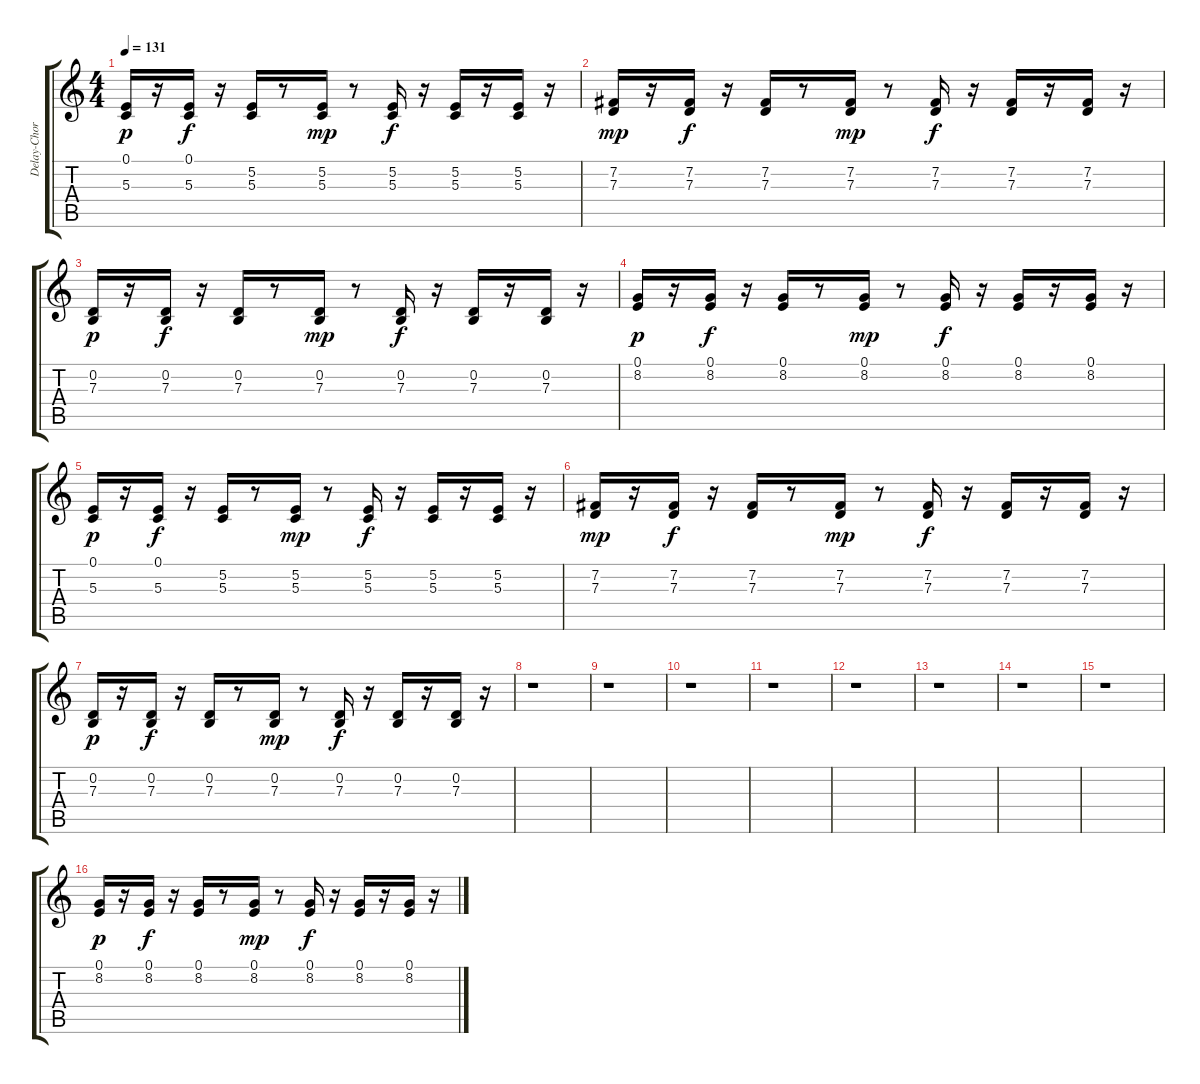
\track ("Delay-Chord" "Delay-Chor") {instrument electricpiano2}
\staff {score tabs}
\tuning (E4 B3 G3 D3 A2 E2) {hide}
\ts (4 4)
\tempo 131
\clef g2
\ks c
(0.1 5.3).16{dy p} r.16 (0.1 5.3).16{dy f} r.16 (5.2 5.3).16 r.8 (5.2 5.3).16{dy mp} r.8 (5.2 5.3).16{dy f} r.16 (5.2 5.3).16 r.16 (5.2 5.3).16 r.16 |
(7.2 7.3).16{dy mp} r.16 (7.2 7.3).16{dy f} r.16 (7.2 7.3).16 r.8 (7.2 7.3).16{dy mp} r.8 (7.2 7.3).16{dy f} r.16 (7.2 7.3).16 r.16 (7.2 7.3).16 r.16 |
(0.2 7.3).16{dy p} r.16 (0.2 7.3).16{dy f} r.16 (0.2 7.3).16 r.8 (0.2 7.3).16{dy mp} r.8 (0.2 7.3).16{dy f} r.16 (0.2 7.3).16 r.16 (0.2 7.3).16 r.16 |
(0.1 8.2).16{dy p} r.16 (0.1 8.2).16{dy f} r.16 (0.1 8.2).16 r.8 (0.1 8.2).16{dy mp} r.8 (0.1 8.2).16{dy f} r.16 (0.1 8.2).16 r.16 (0.1 8.2).16 r.16 |
(0.1 5.3).16{dy p} r.16 (0.1 5.3).16{dy f} r.16 (5.2 5.3).16 r.8 (5.2 5.3).16{dy mp} r.8 (5.2 5.3).16{dy f} r.16 (5.2 5.3).16 r.16 (5.2 5.3).16 r.16 |
(7.2 7.3).16{dy mp} r.16 (7.2 7.3).16{dy f} r.16 (7.2 7.3).16 r.8 (7.2 7.3).16{dy mp} r.8 (7.2 7.3).16{dy f} r.16 (7.2 7.3).16 r.16 (7.2 7.3).16 r.16 |
(0.2 7.3).16{dy p} r.16 (0.2 7.3).16{dy f} r.16 (0.2 7.3).16 r.8 (0.2 7.3).16{dy mp} r.8 (0.2 7.3).16{dy f} r.16 (0.2 7.3).16 r.16 (0.2 7.3).16 r.16 |
r.1 |
r.1 |
r.1 |
r.1 |
r.1 |
r.1 |
r.1 |
r.1 |
(0.1 8.2).16{dy p} r.16 (0.1 8.2).16{dy f} r.16 (0.1 8.2).16 r.8 (0.1 8.2).16{dy mp} r.8 (0.1 8.2).16{dy f} r.16 (0.1 8.2).16 r.16 (0.1 8.2).16 r.16
